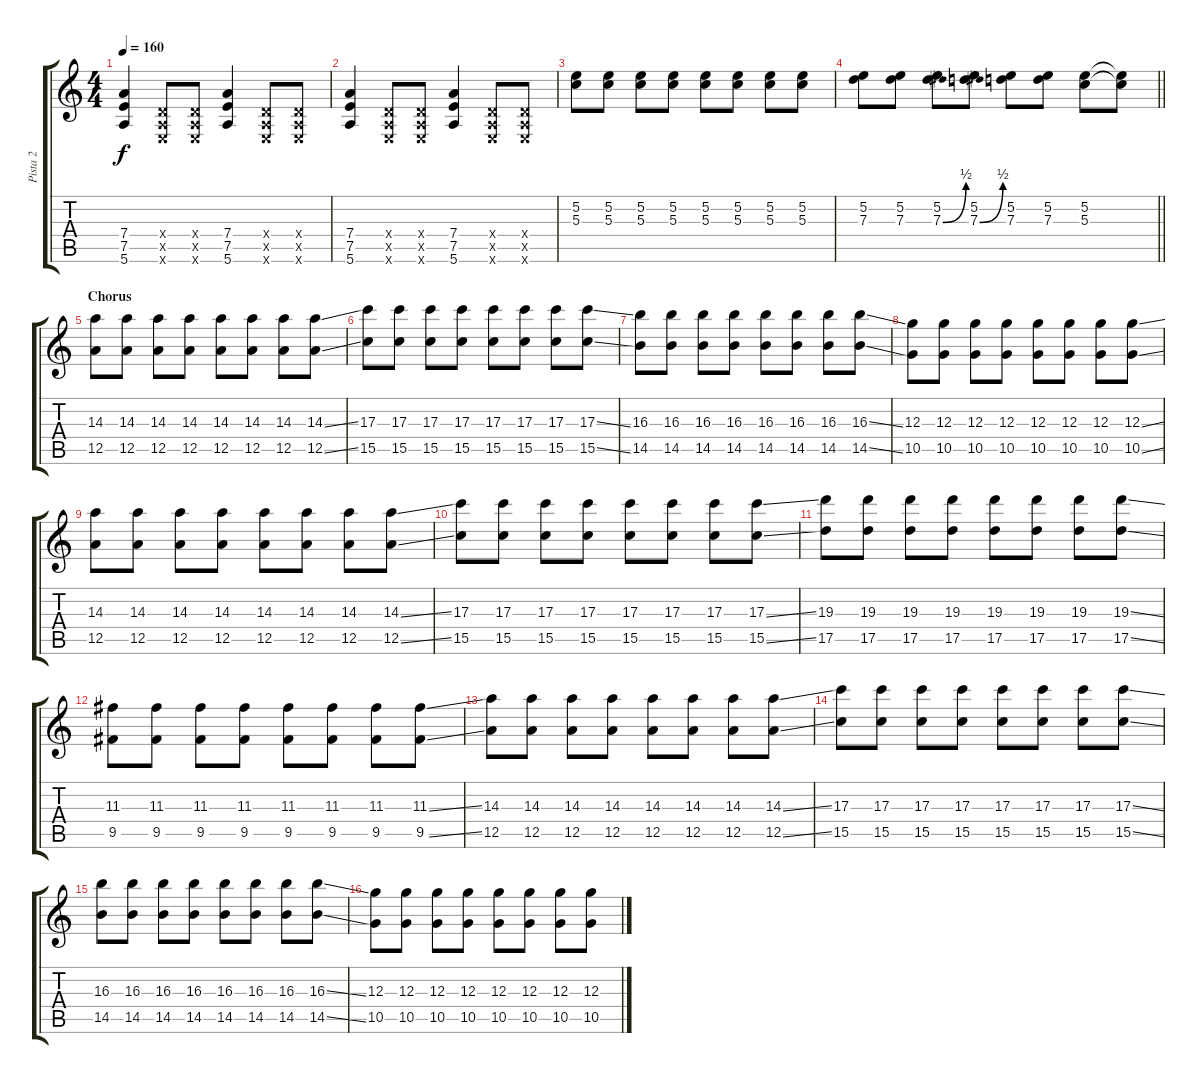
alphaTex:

\track ("Pista 2" "Pista 2") {instrument overdrivenguitar}
\staff {score tabs}
\tuning (E4 B3 G3 D3 A2 E2) {hide}
\ts (4 4)
\tempo 160
\clef g2
\ks c
(7.4 7.5 5.6).4{dy f} (0.4{x} 0.5{x} 0.6{x}).8 (0.4{x} 0.5{x} 0.6{x}).8 (7.4 7.5 5.6).4 (0.4{x} 0.5{x} 0.6{x}).8 (0.4{x} 0.5{x} 0.6{x}).8 |
(7.4 7.5 5.6).4 (0.4{x} 0.5{x} 0.6{x}).8 (0.4{x} 0.5{x} 0.6{x}).8 (7.4 7.5 5.6).4 (0.4{x} 0.5{x} 0.6{x}).8 (0.4{x} 0.5{x} 0.6{x}).8 |
(5.2 5.3).8 (5.2 5.3).8 (5.2 5.3).8 (5.2 5.3).8 (5.2 5.3).8 (5.2 5.3).8 (5.2 5.3).8 (5.2 5.3).8 |
\barLineRight lightlight
(5.2 7.3).8 (5.2 7.3).8 (5.2 7.3{be (bend 0 0 60 2)}).8 (5.2 7.3{be (bend 0 0 60 2)}).8 (5.2 7.3).8 (5.2 7.3).8 (5.2 5.3).8 (5.2{t} 5.3{t}).8 |
\section ("" "Chorus")
(14.3 12.5).8 (14.3 12.5).8 (14.3 12.5).8 (14.3 12.5).8 (14.3 12.5).8 (14.3 12.5).8 (14.3 12.5).8 (14.3{ss} 12.5{ss}).8 |
(17.3 15.5).8 (17.3 15.5).8 (17.3 15.5).8 (17.3 15.5).8 (17.3 15.5).8 (17.3 15.5).8 (17.3 15.5).8 (17.3{ss} 15.5{ss}).8 |
(16.3 14.5).8 (16.3 14.5).8 (16.3 14.5).8 (16.3 14.5).8 (16.3 14.5).8 (16.3 14.5).8 (16.3 14.5).8 (16.3{ss} 14.5{ss}).8 |
(12.3 10.5).8 (12.3 10.5).8 (12.3 10.5).8 (12.3 10.5).8 (12.3 10.5).8 (12.3 10.5).8 (12.3 10.5).8 (12.3{ss} 10.5{ss}).8 |
(14.3 12.5).8 (14.3 12.5).8 (14.3 12.5).8 (14.3 12.5).8 (14.3 12.5).8 (14.3 12.5).8 (14.3 12.5).8 (14.3{ss} 12.5{ss}).8 |
(17.3 15.5).8 (17.3 15.5).8 (17.3 15.5).8 (17.3 15.5).8 (17.3 15.5).8 (17.3 15.5).8 (17.3 15.5).8 (17.3{ss} 15.5{ss}).8 |
(19.3 17.5).8 (19.3 17.5).8 (19.3 17.5).8 (19.3 17.5).8 (19.3 17.5).8 (19.3 17.5).8 (19.3 17.5).8 (19.3{ss} 17.5{ss}).8 |
(11.3 9.5).8 (11.3 9.5).8 (11.3 9.5).8 (11.3 9.5).8 (11.3 9.5).8 (11.3 9.5).8 (11.3 9.5).8 (11.3{ss} 9.5{ss}).8 |
(14.3 12.5).8 (14.3 12.5).8 (14.3 12.5).8 (14.3 12.5).8 (14.3 12.5).8 (14.3 12.5).8 (14.3 12.5).8 (14.3{ss} 12.5{ss}).8 |
(17.3 15.5).8 (17.3 15.5).8 (17.3 15.5).8 (17.3 15.5).8 (17.3 15.5).8 (17.3 15.5).8 (17.3 15.5).8 (17.3{ss} 15.5{ss}).8 |
(16.3 14.5).8 (16.3 14.5).8 (16.3 14.5).8 (16.3 14.5).8 (16.3 14.5).8 (16.3 14.5).8 (16.3 14.5).8 (16.3{ss} 14.5{ss}).8 |
(12.3 10.5).8 (12.3 10.5).8 (12.3 10.5).8 (12.3 10.5).8 (12.3 10.5).8 (12.3 10.5).8 (12.3 10.5).8 (12.3{ss} 10.5{ss}).8
